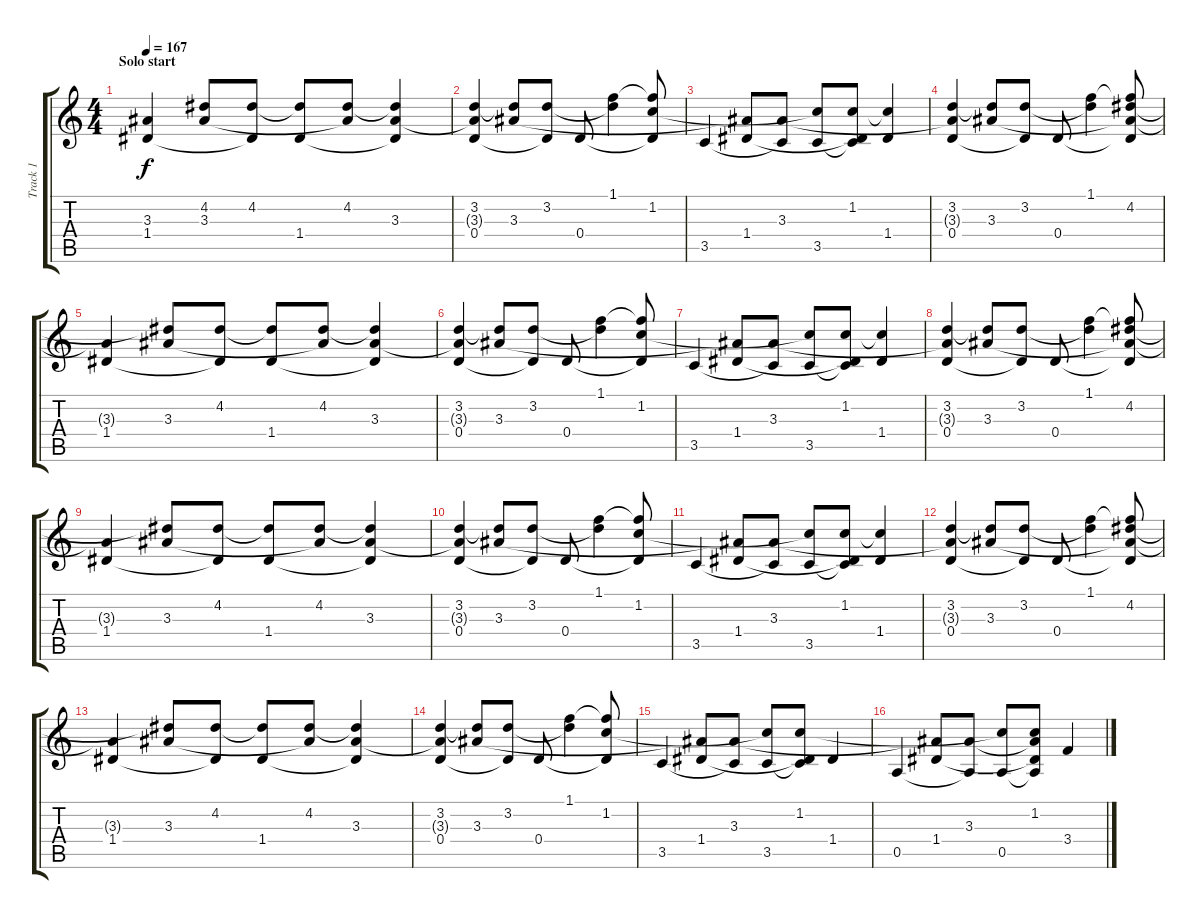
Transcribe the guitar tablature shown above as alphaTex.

\track ("Track 1" "Track 1") {instrument acousticguitarnylon}
\staff {score tabs}
\tuning (E4 B3 G3 D3 A2 E2) {hide}
\ts (4 4)
\section ("" "Solo start")
\tempo 167
\clef g2
\ks c
(3.3{t} 1.4).4{dy f} (4.2{t} 3.3).8 (4.2 1.4{t}).8 (4.2{t} 1.4).8 (4.2 3.3{t}).8 (4.2{t} 3.3 1.4{t}).4 |
(3.2 3.3{t} 0.4).4 (3.2{t} 3.3).8 (3.2 0.4{t}).8 0.4.8 (1.1 3.2{t}).4 (1.1{t} 1.2 0.4{t}).8 |
3.5.4 (3.3{t} 1.4).8 (3.3 3.5{t}).8 (1.2{t} 3.5).8 (1.2 1.4{t} 3.5{t}).8 (1.2{t} 1.4).4 |
(3.2 3.3{t} 0.4).4 (3.2{t} 3.3).8 (3.2 0.4{t}).8 0.4.8 (1.1 3.2{t}).4 (1.1{t} 4.2 3.3{t} 0.4{t}).8 |
(3.3{t} 1.4).4 (4.2{t} 3.3).8 (4.2 1.4{t}).8 (4.2{t} 1.4).8 (4.2 3.3{t}).8 (4.2{t} 3.3 1.4{t}).4 |
(3.2 3.3{t} 0.4).4 (3.2{t} 3.3).8 (3.2 0.4{t}).8 0.4.8 (1.1 3.2{t}).4 (1.1{t} 1.2 0.4{t}).8 |
3.5.4 (3.3{t} 1.4).8 (3.3 3.5{t}).8 (1.2{t} 3.5).8 (1.2 1.4{t} 3.5{t}).8 (1.2{t} 1.4).4 |
(3.2 3.3{t} 0.4).4 (3.2{t} 3.3).8 (3.2 0.4{t}).8 0.4.8 (1.1 3.2{t}).4 (1.1{t} 4.2 3.3{t} 0.4{t}).8 |
(3.3{t} 1.4).4 (4.2{t} 3.3).8 (4.2 1.4{t}).8 (4.2{t} 1.4).8 (4.2 3.3{t}).8 (4.2{t} 3.3 1.4{t}).4 |
(3.2 3.3{t} 0.4).4 (3.2{t} 3.3).8 (3.2 0.4{t}).8 0.4.8 (1.1 3.2{t}).4 (1.1{t} 1.2 0.4{t}).8 |
3.5.4 (3.3{t} 1.4).8 (3.3 3.5{t}).8 (1.2{t} 3.5).8 (1.2 1.4{t} 3.5{t}).8 (1.2{t} 1.4).4 |
(3.2 3.3{t} 0.4).4 (3.2{t} 3.3).8 (3.2 0.4{t}).8 0.4.8 (1.1 3.2{t}).4 (1.1{t} 4.2 3.3{t} 0.4{t}).8 |
(3.3{t} 1.4).4 (4.2{t} 3.3).8 (4.2 1.4{t}).8 (4.2{t} 1.4).8 (4.2 3.3{t}).8 (4.2{t} 3.3 1.4{t}).4 |
(3.2 3.3{t} 0.4).4 (3.2{t} 3.3).8 (3.2 0.4{t}).8 0.4.8 (1.1 3.2{t}).4 (1.1{t} 1.2 0.4{t}).8 |
3.5.4 (3.3{t} 1.4).8 (3.3 3.5{t}).8 (1.2{t} 3.5).8 (1.2 1.4{t} 3.5{t}).8 1.4.4 |
0.5.4 (3.3{t} 1.4).8 (3.3 0.5{t}).8 (1.2{t} 0.5).8 (1.2 3.3{t} 1.4{t} 0.5{t}).8 3.4.4
